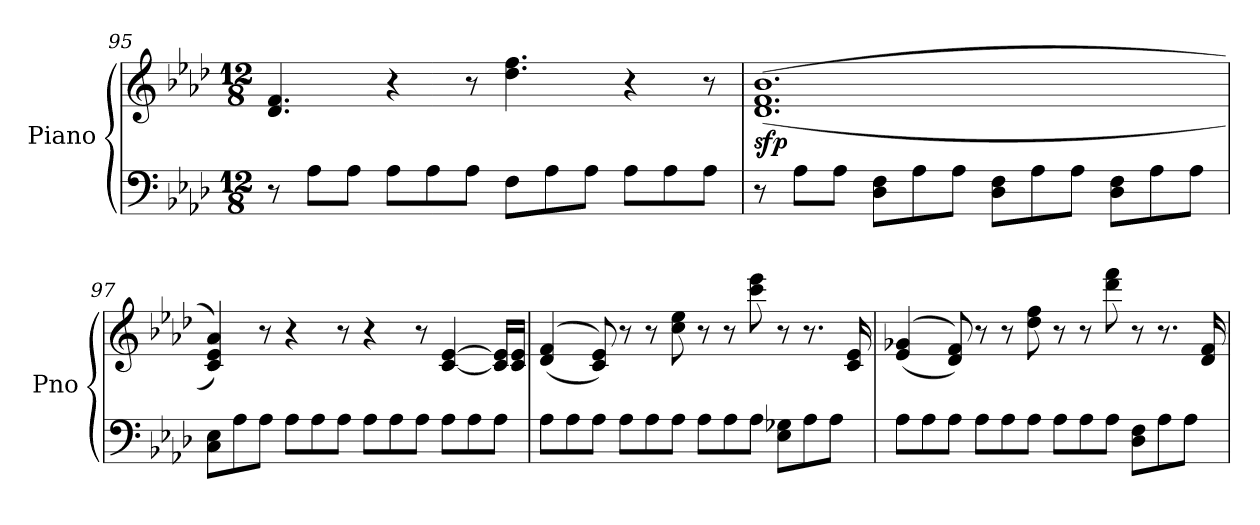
**kern	**kern	**dynam
*part1	*part1	*part1
*staff2	*staff1	*staff1/2
*I"Piano	*	*
*I'Pno	*	*
!!LO:LB:g=z
*clefF4	*clefG2	*
*k[b-e-a-d-]	*k[b-e-a-d-]	*
*A-:	*A-:	*
*M12/8	*M12/8	*
=95	=95	=95
8r	4.d-/ 4.f/	.
8A-\L	.	.
8A-\J	.	.
8A-\L	4r	.
8A-\	.	.
8A-\J	8r	.
8F\L	4.dd-\ 4.ff\	.
8A-\	.	.
8A-\J	.	.
8A-\L	4r	.
8A-\	.	.
8A-\J	8r	.
=96	=96	=96
!	!	!LO:DY:b
8r	((1.d- 1.f 1.b-	sfp
8A-\L	.	.
8A-\J	.	.
8D-\ 8F\L	.	.
8A-\	.	.
8A-\J	.	.
8D-\ 8F\L	.	.
8A-\	.	.
8A-\J	.	.
8D-\ 8F\L	.	.
8A-\	.	.
8A-\J	.	.
=97	=97	=97
8C\ 8E-\L	4c/ 4e-/ 4a-/))	.
8A-\	.	.
8A-\J	8r	.
8A-\L	4r	.
8A-\	.	.
8A-\J	8r	.
8A-\L	4r	.
8A-\	.	.
8A-\J	8r	.
8A-\L	[4c/ [4e-/	.
8A-\	.	.
8A-\J	16c/] 16e-/]LL	.
.	16c/ 16e-/JJ	.
=98	=98	=98
8A-\L	((4d-/ 4f/	.
8A-\	.	.
8A-\J	8c/ 8e-/))	.
8A-\L	8r	.
8A-\	8r	.
8A-\J	8cc\ 8ee-\	.
8A-\L	8r	.
8A-\	8r	.
8A-\J	8ccc\ 8eee-\	.
8E-\ 8G-X\L	8r	.
8A-\	8.r	.
8A-\J	.	.
.	16c/ 16e-/	.
!!LO:LB:g=z
=99	=99	=99
8A-\L	((4e-/ 4g-X/	.
8A-\	.	.
8A-\J	8d-/ 8f/))	.
8A-\L	8r	.
8A-\	8r	.
8A-\J	8dd-\ 8ff\	.
8A-\L	8r	.
8A-\	8r	.
8A-\J	8ddd-\ 8fff\	.
8D-\ 8F\L	8r	.
8A-\	8.r	.
8A-\J	.	.
.	16d-/ 16f/	.
=	=	=
*-	*-	*-
